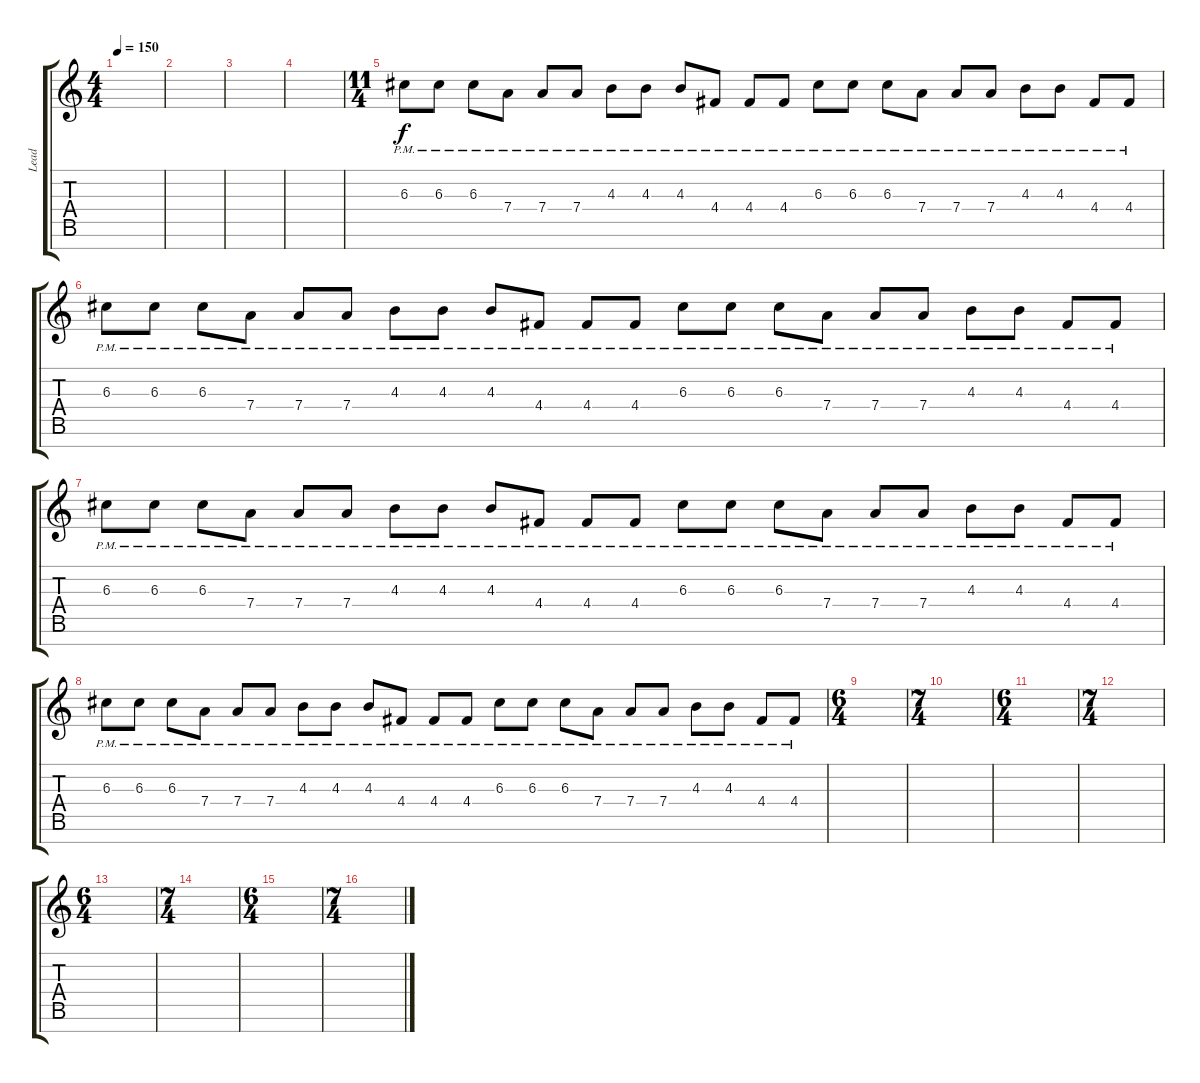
\track ("Lead" "Lead") {instrument distortionguitar}
\staff {score tabs}
\tuning (E4 B3 G3 D3 A2 E2 B1) {hide}
\ts (4 4)
\tempo 150
\clef g2
\ks c
|
|
|
|
\ts (11 4)
6.3{pm}.8 6.3{pm}.8 6.3{pm}.8 7.4{pm}.8 7.4{pm}.8 7.4{pm}.8 4.3{pm}.8 4.3{pm}.8 4.3{pm}.8 4.4{pm}.8 4.4{pm}.8 4.4{pm}.8 6.3{pm}.8 6.3{pm}.8 6.3{pm}.8 7.4{pm}.8 7.4{pm}.8 7.4{pm}.8 4.3{pm}.8 4.3{pm}.8 4.4{pm}.8 4.4{pm}.8 |
6.3{pm}.8 6.3{pm}.8 6.3{pm}.8 7.4{pm}.8 7.4{pm}.8 7.4{pm}.8 4.3{pm}.8 4.3{pm}.8 4.3{pm}.8 4.4{pm}.8 4.4{pm}.8 4.4{pm}.8 6.3{pm}.8 6.3{pm}.8 6.3{pm}.8 7.4{pm}.8 7.4{pm}.8 7.4{pm}.8 4.3{pm}.8 4.3{pm}.8 4.4{pm}.8 4.4{pm}.8 |
6.3{pm}.8 6.3{pm}.8 6.3{pm}.8 7.4{pm}.8 7.4{pm}.8 7.4{pm}.8 4.3{pm}.8 4.3{pm}.8 4.3{pm}.8 4.4{pm}.8 4.4{pm}.8 4.4{pm}.8 6.3{pm}.8 6.3{pm}.8 6.3{pm}.8 7.4{pm}.8 7.4{pm}.8 7.4{pm}.8 4.3{pm}.8 4.3{pm}.8 4.4{pm}.8 4.4{pm}.8 |
6.3{pm}.8 6.3{pm}.8 6.3{pm}.8 7.4{pm}.8 7.4{pm}.8 7.4{pm}.8 4.3{pm}.8 4.3{pm}.8 4.3{pm}.8 4.4{pm}.8 4.4{pm}.8 4.4{pm}.8 6.3{pm}.8 6.3{pm}.8 6.3{pm}.8 7.4{pm}.8 7.4{pm}.8 7.4{pm}.8 4.3{pm}.8 4.3{pm}.8 4.4{pm}.8 4.4{pm}.8 |
\ts (6 4)
|
\ts (7 4)
|
\ts (6 4)
|
\ts (7 4)
|
\ts (6 4)
|
\ts (7 4)
|
\ts (6 4)
|
\ts (7 4)
